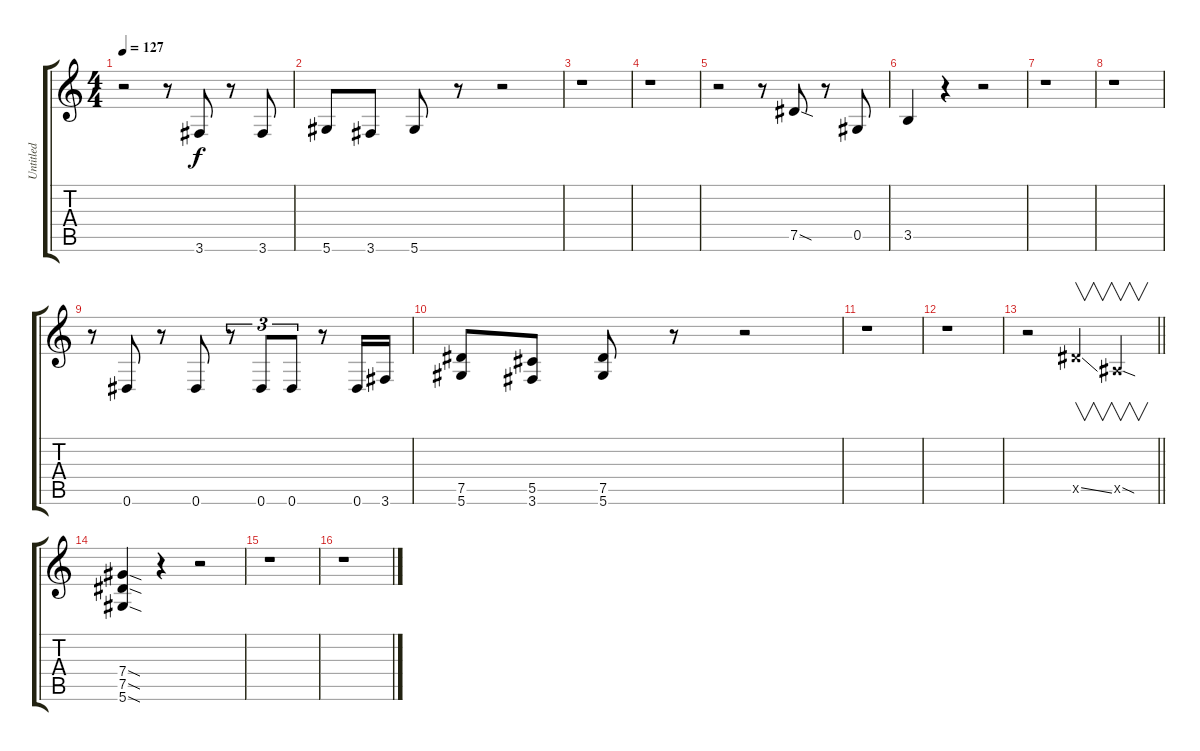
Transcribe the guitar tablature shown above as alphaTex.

\track ("Untitled" "Untitled") {instrument overdrivenguitar}
\staff {score tabs}
\tuning (Eb4 Bb3 Gb3 Db3 Ab2 Eb2) {hide}
\ts (4 4)
\tempo 127
\clef g2
\ks c
r.2{dy f} r.8 3.6.8 r.8 3.6.8 |
5.6.8 3.6.8 5.6.8 r.8 r.2 |
r.1 |
r.1 |
r.2 r.8 7.5{sod}.8 r.8 0.5.8 |
3.5.4 r.4 r.2 |
r.1 |
r.1 |
r.8 0.6.8 r.8 0.6.8 r.8{tu (3 2)} 0.6.8{tu (3 2)} 0.6.8{tu (3 2)} r.8 0.6.16 3.6.16 |
(7.5 5.6).8 (5.5 3.6).8 (7.5 5.6).8 r.8 r.2 |
r.1 |
r.1 |
\barLineRight lightlight
r.2 7.5{ss x}.4{v} 2.5{sod x}.4{v} |
(7.4{sod} 7.5{sod} 5.6{sod}).4 r.4 r.2 |
r.1 |
r.1
